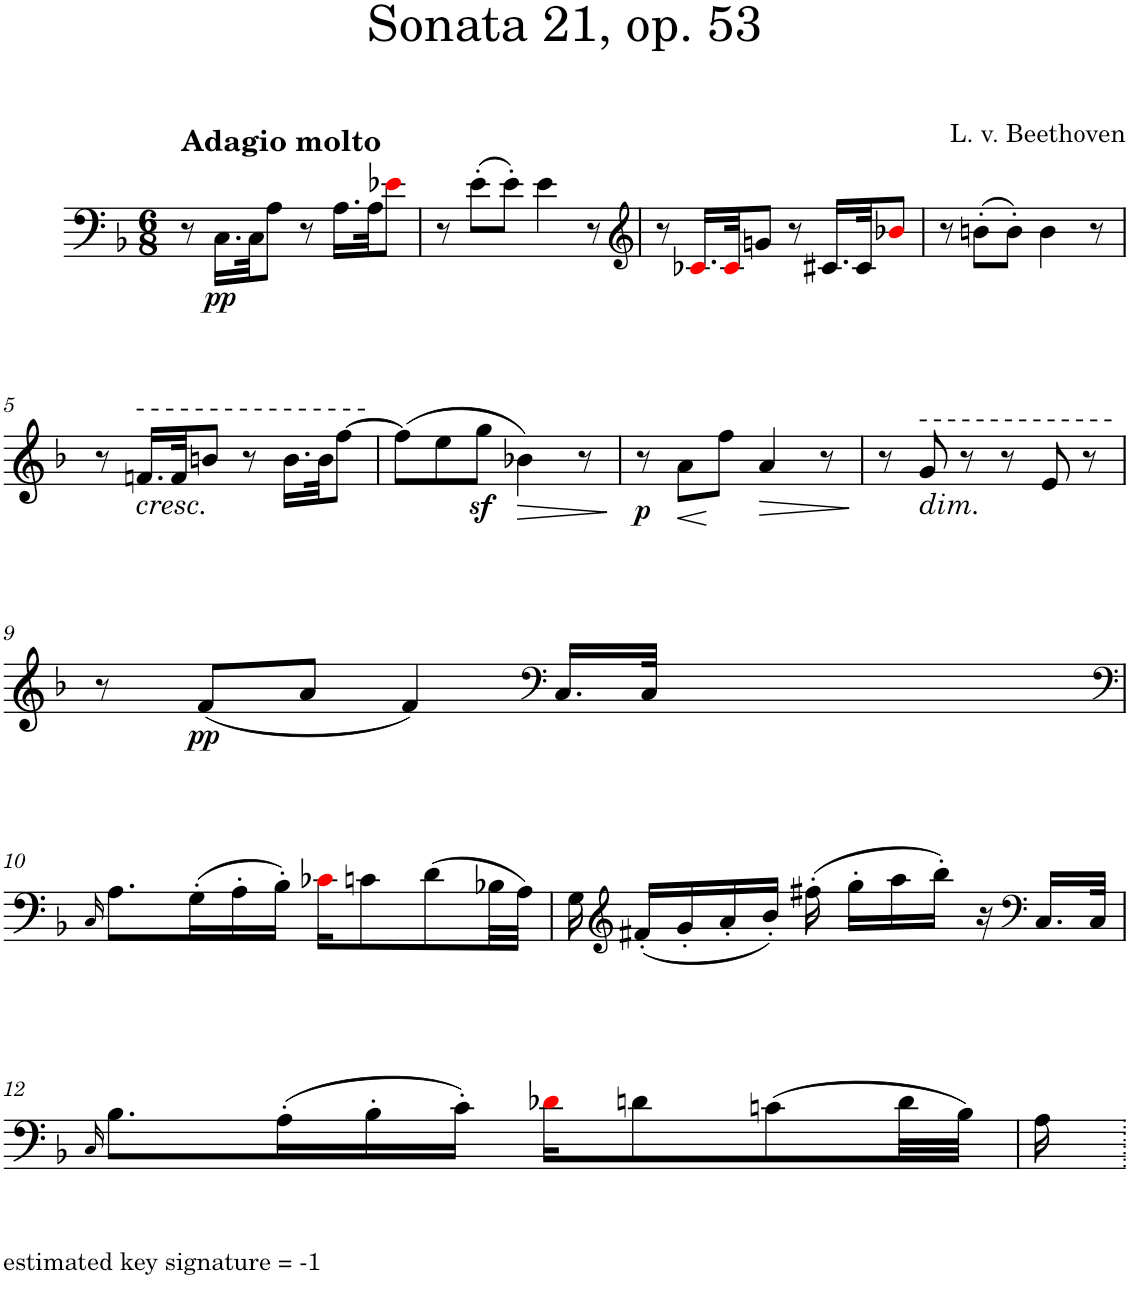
**kern	**dynam
*part1	*part1
*staff1	*staff1
*I"Voice	*
*I'V	*
*clefF4	*
*k[b-]	*
*M6/8	*
=1	=1
!LO:TX:a:B:t=Adagio molto	!
8r	.
!	!LO:DY:b
16.C\LL	pp
32C\JK	.
8A\J	.
8r	.
16.A\LL	.
32A\JK	.
8e-Xi\J	.
=2	=2
8r	.
(>8e'\L	.
8e'\J)	.
4e\	.
8r	.
=3	=3
*clefG2	*
8r	.
16.c-Xi/LL	.
32c-i/JK	.
8gn/J	.
8r	.
16.c#X/LL	.
32c#/JK	.
8b-Xi/J	.
=4	=4
8r	.
(>8bn'\L	.
8b'\J)	.
4b\	.
8r	.
!!LO:LB:g=z
=5	=5
8r	.
!LO:TX:b:i:t=cresc.	!
16.fn/LL	.
32f/JK	.
8bn/J	.
8r	.
16.b\LL	.
32b\JK	.
[8ff\J	.
=6	=6
(>8ff\L]	.
8ee\	.
8ggz<\J	.
!	!LO:HP:b
4b-X\)	>
8r	.
.	]
=7	=7
!	!LO:DY:b
8r	p
!	!LO:HP:b
8a\L	<
8ff\J	[
!	!LO:HP:b
4a/	>
8r	.
.	]
=8	=8
8r	.
!LO:TX:b:i:t=dim.	!
8g/	.
8r	.
8r	.
8e/	.
8r	.
!!LO:LB:g=z
=9	=9
8r	.
!	!LO:DY:b
(<8f/L	pp
8a/J	.
4f/)	.
*clefF4	*
16.C/LL	.
32C/JJk	.
1.ryy	.
!!LO:LB:g=z
=10	=10
*clefF4	*
16qC/	.
8.A\L	.
(>16G'\L	.
16A'\	.
16B-'\JJ)	.
16c-Xi\KL	.
8cn\	.
(>8d\	.
32B-X\LL	.
32A\JJJ)	.
=11	=11
16G\	.
*clefG2	*
(<16f#X'/LL	.
16g'/	.
16a'/	.
16b-'/JJ)	.
(>16ff#X'\	.
16gg'\LL	.
16aa\	.
16bb-'\JJ)	.
16r	.
*clefF4	*
16.C/LL	.
32C/JJk	.
!!LO:LB:g=z
=12	=12
16qC/	.
8.B-\L	.
(>16A'\L	.
16B-'\	.
16c'\JJ)	.
16d-Xi\KL	.
8dn\	.
(>8cn\	.
32d\LL	.
32B-\JJJ)	.
=13	=13
16A\	.
=.	=.
*-	*-
